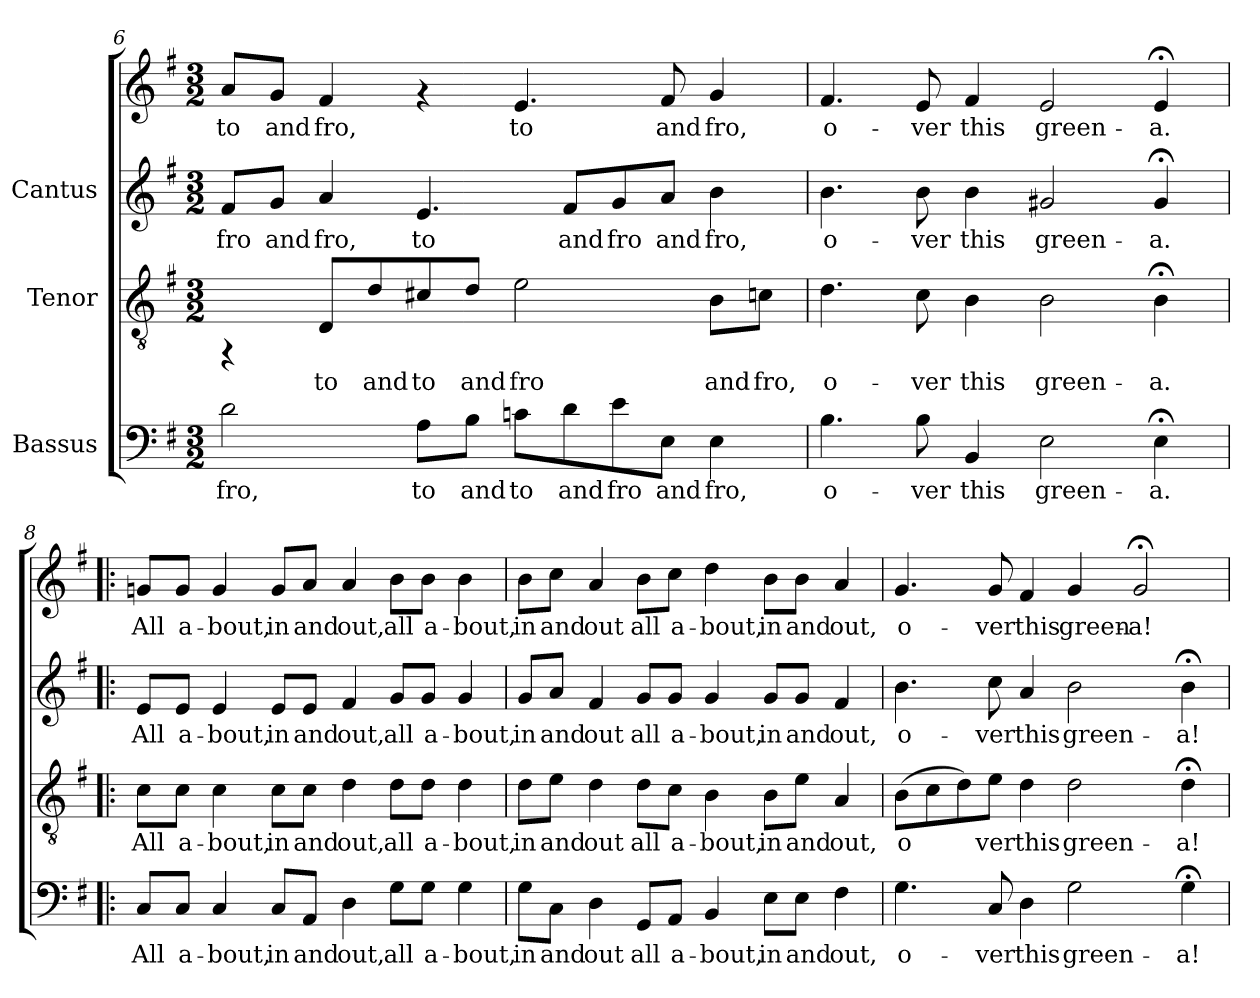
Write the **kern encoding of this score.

**kern	**text	**kern	**text	**kern	**text	**kern	**text
*part3	*part3	*part2	*part2	*part1	*part1	*part1	*part1
*staff4	*staff4	*staff3	*staff3	*staff2	*staff2	*staff1	*staff1
*I"Bassus	*	*I"Tenor	*	*I"Cantus	*	*	*
*clefF4	*	*clefGv2	*	*clefG2	*	*clefG2	*
*k[f#]	*	*k[f#]	*	*k[f#]	*	*k[f#]	*
*G:	*	*G:	*	*G:	*	*G:	*
*M3/2	*	*M3/2	*	*M3/2	*	*M3/2	*
=6	=6	=6	=6	=6	=6	=6	=6
!	!LO:LY:b:cj	!	!	!	!LO:LY:b:cj	!	!LO:LY:b:cj
2d\	fro,	4rFF	.	8f#/L	fro	8a/L	to
!	!	!	!	!	!LO:LY:b:cj	!	!LO:LY:b:cj
.	.	.	.	8g/J	and	8g/J	and
!	!	!	!LO:LY:b:cj	!	!LO:LY:b:cj	!	!LO:LY:b:cj
.	.	8D/L	to	4a/	fro,	4f#/	fro,
!	!	!	!LO:LY:b:cj	!	!	!	!
.	.	8d/	and	.	.	.	.
!	!LO:LY:b:cj	!	!LO:LY:b:cj	!	!LO:LY:b:cj	!	!
8A\L	to	8c#X/	to	4.e/	to	4rf	.
!	!LO:LY:b:cj	!	!LO:LY:b:cj	!	!	!	!
8B\J	and	8d/J	and	.	.	.	.
!	!LO:LY:b:cj	!	!LO:LY:b:cj	!	!	!	!LO:LY:b:cj
8cn\L	to	2e\	fro	.	.	4.e/	to
!	!LO:LY:b:cj	!	!	!	!LO:LY:b:cj	!	!
8d\	and	.	.	8f#/L	and	.	.
!	!LO:LY:b:cj	!	!	!	!LO:LY:b:cj	!	!
8e\	fro	.	.	8g/	fro	.	.
!	!LO:LY:b:cj	!	!	!	!LO:LY:b:cj	!	!LO:LY:b:cj
8E\J	and	.	.	8a/J	and	8f#/	and
!	!LO:LY:b:cj	!	!LO:LY:b:cj	!	!LO:LY:b:cj	!	!LO:LY:b:cj
4E\	fro,	8B\L	and	4b\	fro,	4g/	fro,
!	!	!	!LO:LY:b:cj	!	!	!	!
.	.	8cn\J	fro,	.	.	.	.
!!LO:PB:g=z
=7	=7	=7	=7	=7	=7	=7	=7
!	!LO:LY:b:cj	!	!LO:LY:b:cj	!	!LO:LY:b:cj	!	!LO:LY:b:cj
4.B\	o-	4.d\	o-	4.b\	o-	4.f#/	o-
!	!LO:LY:b:cj	!	!LO:LY:b:cj	!	!LO:LY:b:cj	!	!LO:LY:b:cj
8B\	-ver	8c\	-ver	8b\	-ver	8e/	-ver
!	!LO:LY:b:cj	!	!LO:LY:b:cj	!	!LO:LY:b:cj	!	!LO:LY:b:cj
4BB/	this	4B\	this	4b\	this	4f#/	this
!	!LO:LY:b:cj	!	!LO:LY:b:cj	!	!LO:LY:b:cj	!	!LO:LY:b:cj
2E\	green-	2B\	green-	2g#X/	green-	2e/	green-
!	!LO:LY:b:cj	!	!LO:LY:b:cj	!	!LO:LY:b:cj	!	!LO:LY:b:cj
4E;<\	-a.	4B;<\	-a.	4g#;</	-a.	4e;</	-a.
=8!|:	=8!|:	=8!|:	=8!|:	=8!|:	=8!|:	=8!|:	=8!|:
!	!LO:LY:b:cj	!	!LO:LY:b:cj	!	!LO:LY:b:cj	!	!LO:LY:b:cj
8C/L	All	8c\L	All	8e/L	All	8gn/L	All
!	!LO:LY:b:cj	!	!LO:LY:b:cj	!	!LO:LY:b:cj	!	!LO:LY:b:cj
8C/J	a-	8c\J	a-	8e/J	a-	8g/J	a-
!	!LO:LY:b:cj	!	!LO:LY:b:cj	!	!LO:LY:b:cj	!	!LO:LY:b:cj
4C/	-bout,	4c\	-bout,	4e/	-bout,	4g/	-bout,
!	!LO:LY:b:cj	!	!LO:LY:b:cj	!	!LO:LY:b:cj	!	!LO:LY:b:cj
8C/L	in	8c\L	in	8e/L	in	8g/L	in
!	!LO:LY:b:cj	!	!LO:LY:b:cj	!	!LO:LY:b:cj	!	!LO:LY:b:cj
8AA/J	and	8c\J	and	8e/J	and	8a/J	and
!	!LO:LY:b:cj	!	!LO:LY:b:cj	!	!LO:LY:b:cj	!	!LO:LY:b:cj
4D\	out,	4d\	out,	4f#/	out,	4a/	out,
!	!LO:LY:b:cj	!	!LO:LY:b:cj	!	!LO:LY:b:cj	!	!LO:LY:b:cj
8G\L	all	8d\L	all	8g/L	all	8b\L	all
!	!LO:LY:b:cj	!	!LO:LY:b:cj	!	!LO:LY:b:cj	!	!LO:LY:b:cj
8G\J	a-	8d\J	a-	8g/J	a-	8b\J	a-
!	!LO:LY:b:cj	!	!LO:LY:b:cj	!	!LO:LY:b:cj	!	!LO:LY:b:cj
4G\	-bout,	4d\	-bout,	4g/	-bout,	4b\	-bout,
=9	=9	=9	=9	=9	=9	=9	=9
!	!LO:LY:b:cj	!	!LO:LY:b:cj	!	!LO:LY:b:cj	!	!LO:LY:b:cj
8G\L	in	8d\L	in	8g/L	in	8b\L	in
!	!LO:LY:b:cj	!	!LO:LY:b:cj	!	!LO:LY:b:cj	!	!LO:LY:b:cj
8C\J	and	8e\J	and	8a/J	and	8cc\J	and
!	!LO:LY:b:cj	!	!LO:LY:b:cj	!	!LO:LY:b:cj	!	!LO:LY:b:cj
4D\	out	4d\	out	4f#/	out	4a/	out
!	!LO:LY:b:cj	!	!LO:LY:b:cj	!	!LO:LY:b:cj	!	!LO:LY:b:cj
8GG/L	all	8d\L	all	8g/L	all	8b\L	all
!	!LO:LY:b:cj	!	!LO:LY:b:cj	!	!LO:LY:b:cj	!	!LO:LY:b:cj
8AA/J	a-	8c\J	a-	8g/J	a-	8cc\J	a-
!	!LO:LY:b:cj	!	!LO:LY:b:cj	!	!LO:LY:b:cj	!	!LO:LY:b:cj
4BB/	-bout,	4B\	-bout,	4g/	-bout,	4dd\	-bout,
!	!LO:LY:b:cj	!	!LO:LY:b:cj	!	!LO:LY:b:cj	!	!LO:LY:b:cj
8E\L	in	8B\L	in	8g/L	in	8b\L	in
!	!LO:LY:b:cj	!	!LO:LY:b:cj	!	!LO:LY:b:cj	!	!LO:LY:b:cj
8E\J	and	8e\J	and	8g/J	and	8b\J	and
!	!LO:LY:b:cj	!	!LO:LY:b:cj	!	!LO:LY:b:cj	!	!LO:LY:b:cj
4F#\	out,	4A/	out,	4f#/	out,	4a/	out,
!!LO:LB:g=z
=10	=10	=10	=10	=10	=10	=10	=10
!	!LO:LY:b:cj	!	!LO:LY:b:cj	!	!LO:LY:b:cj	!	!LO:LY:b:cj
4.G\	o-	(>8B\L	o-	4.b\	o-	4.g/	o-
!	!	!	!LO:LY:b:cj	!	!	!	!
.	.	8c\	-	.	.	.	.
!	!	!	!LO:LY:b:cj	!	!	!	!
.	.	8d\)	.	.	.	.	.
!	!LO:LY:b:cj	!	!LO:LY:b:cj	!	!LO:LY:b:cj	!	!LO:LY:b:cj
8C/	-ver	8e\J	ver	8cc\	-ver	8g/	-ver
!	!LO:LY:b:cj	!	!LO:LY:b:cj	!	!LO:LY:b:cj	!	!LO:LY:b:cj
4D\	this	4d\	this	4a/	this	4f#/	this
!	!LO:LY:b:cj	!	!LO:LY:b:cj	!	!LO:LY:b:cj	!	!LO:LY:b:cj
2G\	green-	2d\	green-	2b\	green-	4g/	green-
!	!	!	!	!	!	!	!LO:LY:b:cj
.	.	.	.	.	.	2g;</	-a!
!	!LO:LY:b:cj	!	!LO:LY:b:cj	!	!LO:LY:b:cj	!	!
4G;<\	-a!	4d;<\	-a!	4b;<\	-a!	.	.
=	=	=	=	=	=	=	=
*-	*-	*-	*-	*-	*-	*-	*-
